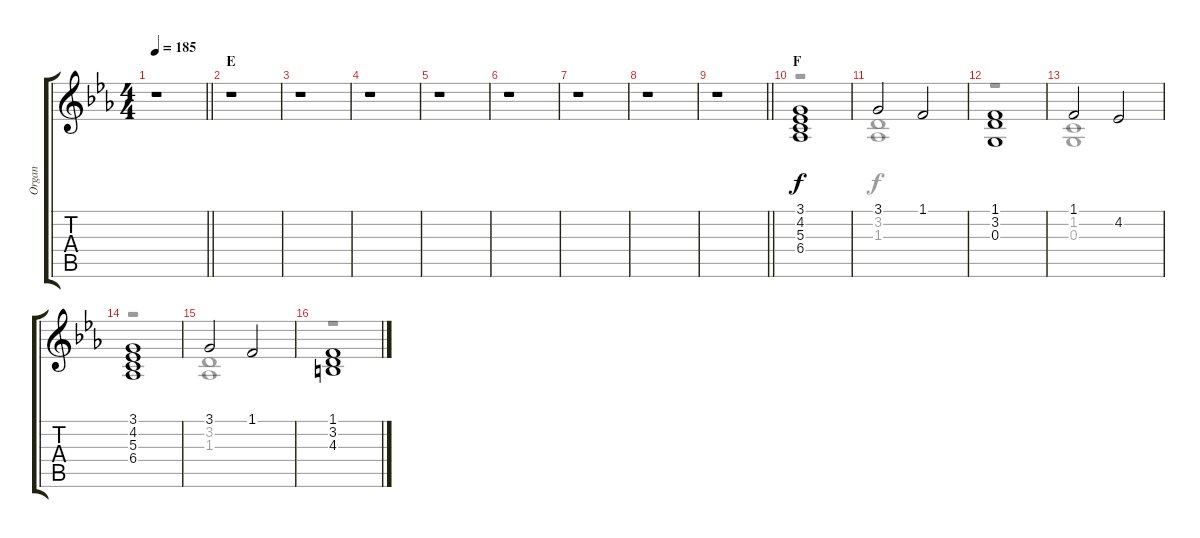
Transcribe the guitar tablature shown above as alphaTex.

\track ("Organ" "Organ") {instrument churchorgan}
\staff {score tabs}
\tuning (E4 B3 G3 D3 A2 E2) {hide}
\voice
\ts (4 4)
\tempo 185
\clef g2
\barLineRight lightlight
\ks eb
r.1{dy f} |
\section ("" "E")
r.1 |
r.1 |
r.1 |
r.1 |
r.1 |
r.1 |
r.1 |
\barLineRight lightlight
r.1 |
\section ("" "F")
(3.1 4.2 5.3 6.4).1 |
3.1.2 1.1.2 |
(1.1 3.2 0.3).1 |
1.1.2 4.2.2 |
(3.1 4.2 5.3 6.4).1 |
3.1.2 1.1.2 |
(1.1 3.2 4.3).1
\voice
\clef g2
\ottava regular
\simile none
\barLineRight lightlight
\ks eb
r.1{dy f} |
r.1 |
r.1 |
r.1 |
r.1 |
r.1 |
r.1 |
r.1 |
\barLineRight lightlight
r.1 |
r.1 |
(3.2 1.3).1 |
r.1 |
(1.2 0.3).1 |
r.1 |
(3.2 1.3).1 |
r.1
